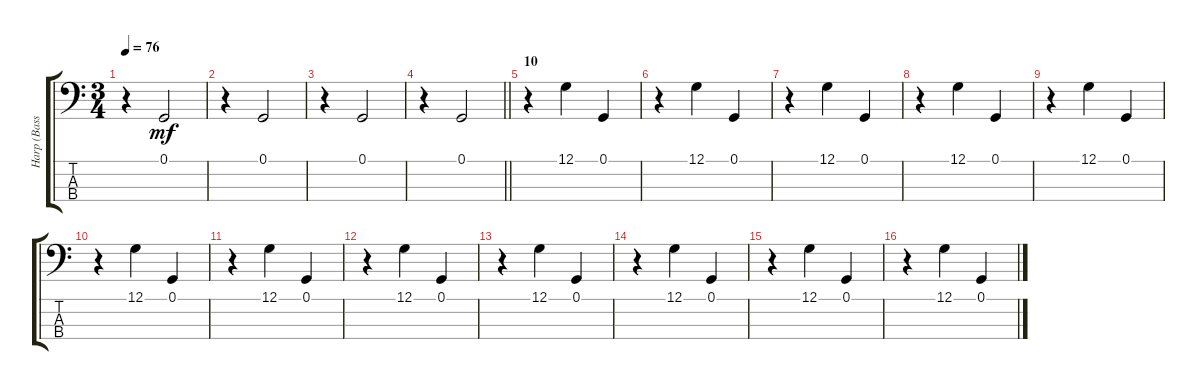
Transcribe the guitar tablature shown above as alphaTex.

\track ("Harp (Bass)" "Harp (Bass") {instrument orchestralharp}
\staff {score tabs}
\tuning (G2 D2 A1 E1) {hide}
\ts (3 4)
\tempo 76
\clef f4
\ks c
r.4{dy mf} 0.1.2 |
r.4 0.1.2 |
r.4 0.1.2 |
\barLineRight lightlight
r.4 0.1.2 |
\section ("" "10")
r.4 12.1.4 0.1.4 |
r.4 12.1.4 0.1.4 |
r.4 12.1.4 0.1.4 |
r.4 12.1.4 0.1.4 |
r.4 12.1.4 0.1.4 |
r.4 12.1.4 0.1.4 |
r.4 12.1.4 0.1.4 |
r.4 12.1.4 0.1.4 |
r.4 12.1.4 0.1.4 |
r.4 12.1.4 0.1.4 |
r.4 12.1.4 0.1.4 |
r.4 12.1.4 0.1.4
